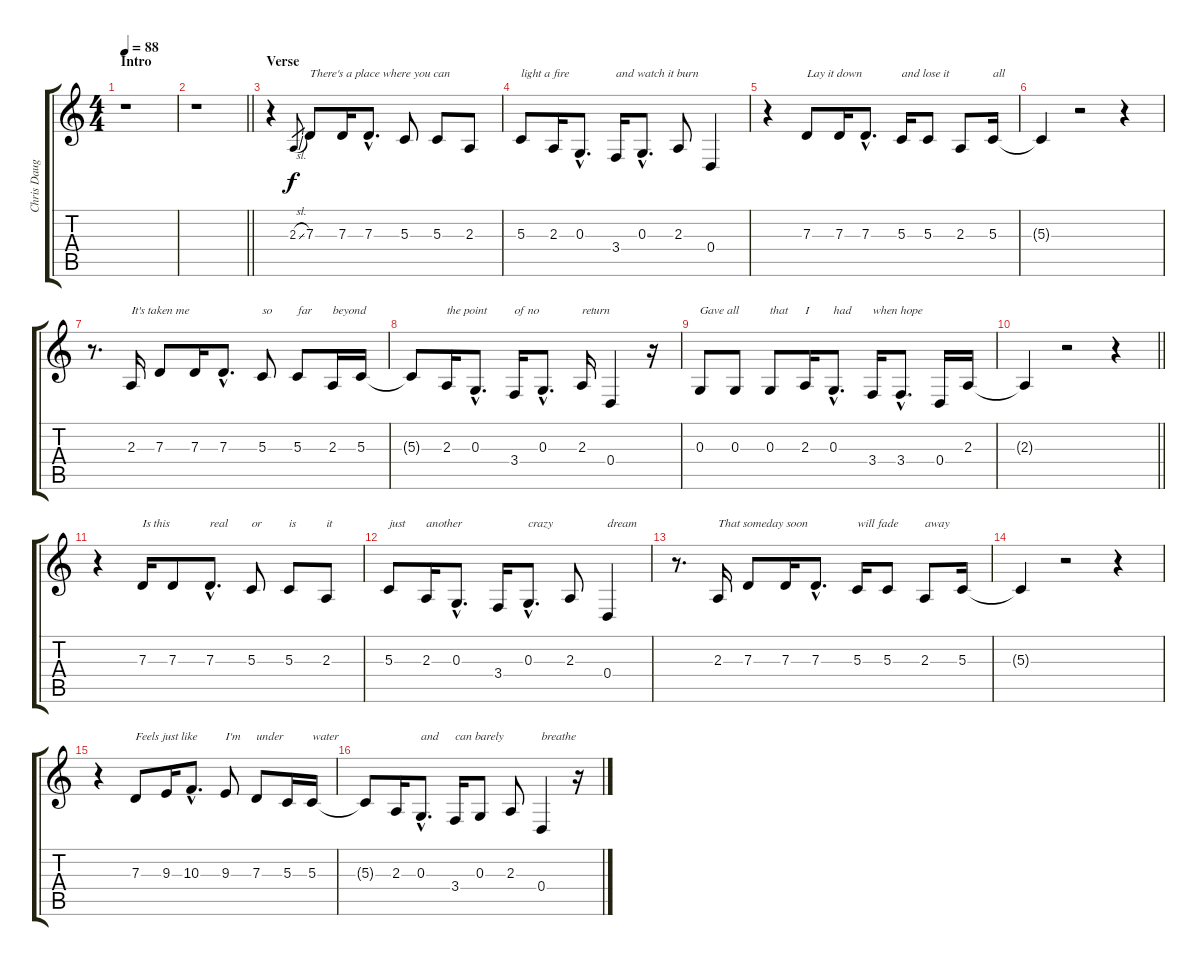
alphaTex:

\track ("Chris Daughtry (Vocals)" "Chris Daug") {instrument violin}
\staff {score tabs}
\tuning (E4 B3 G3 D3 A2 D2) {hide}
\ts (4 4)
\section ("" "Intro")
\tempo 88
\clef g2
\ks c
r.1{dy f instrument violin} |
\barLineRight lightlight
r.1 |
\section ("" "Verse")
r.4 2.3{sl}.8{gr} 7.3.8{txt "There's a place where you can"} 7.3.16 7.3{hac}.8{d} 5.3.8 5.3.8 2.3.8 |
5.3.8{txt "light a fire"} 2.3.16 0.3{hac}.8{d} 3.4.16{txt "and watch it burn"} 0.3{hac}.8{d} 2.3.8 0.4.4 |
r.4 7.3.8{txt "Lay it down"} 7.3.16 7.3{hac}.8{d} 5.3.16{txt "and lose it"} 5.3.8 2.3.8 5.3.16{txt "all"} |
5.3{t}.4 r.2 r.4 |
r.8{d} 2.3.16{txt "It's taken me"} 7.3.8 7.3.16 7.3{hac}.8{d} 5.3.8{txt "so"} 5.3.8{txt "far"} 2.3.16{txt "beyond"} 5.3.16 |
5.3{t}.8 2.3.16{txt "the point"} 0.3{hac}.8{d} 3.4.16{txt "of no"} 0.3{hac}.8{d} 2.3.16{txt "return"} 0.4.4 r.16 |
0.3.8{txt "Gave all"} 0.3.8 0.3.8{txt "that"} 2.3.16{txt "I"} 0.3{hac}.8{d txt "had"} 3.4.16{txt "when hope"} 3.4{hac}.8{d} 0.4.16 2.3.16 |
\barLineRight lightlight
2.3{t}.4 r.2 r.4 |
r.4 7.3.16{txt "Is this"} 7.3.8 7.3{hac}.8{d txt "real"} 5.3.8{txt "or"} 5.3.8{txt "is"} 2.3.8{txt "it"} |
5.3.8{txt "just"} 2.3.16{txt "another"} 0.3{hac}.8{d} 3.4.16 0.3{hac}.8{d txt "crazy"} 2.3.8 0.4.4{txt "dream"} |
r.8{d} 2.3.16{txt "That someday soon"} 7.3.8 7.3.16 7.3{hac}.8{d} 5.3.16{txt "will fade"} 5.3.8 2.3.8{txt "away"} 5.3.16 |
5.3{t}.4 r.2 r.4 |
r.4 7.3.8{txt "Feels just like"} 9.3.16 10.3{hac}.8{d} 9.3.8{txt "I'm"} 7.3.8{txt "under"} 5.3.16 5.3.16{txt "water"} |
5.3{t}.8 2.3.16 0.3{hac}.8{d txt "and"} 3.4.16{txt "can barely"} 0.3.8 2.3.8 0.4.4{txt "breathe"} r.16
